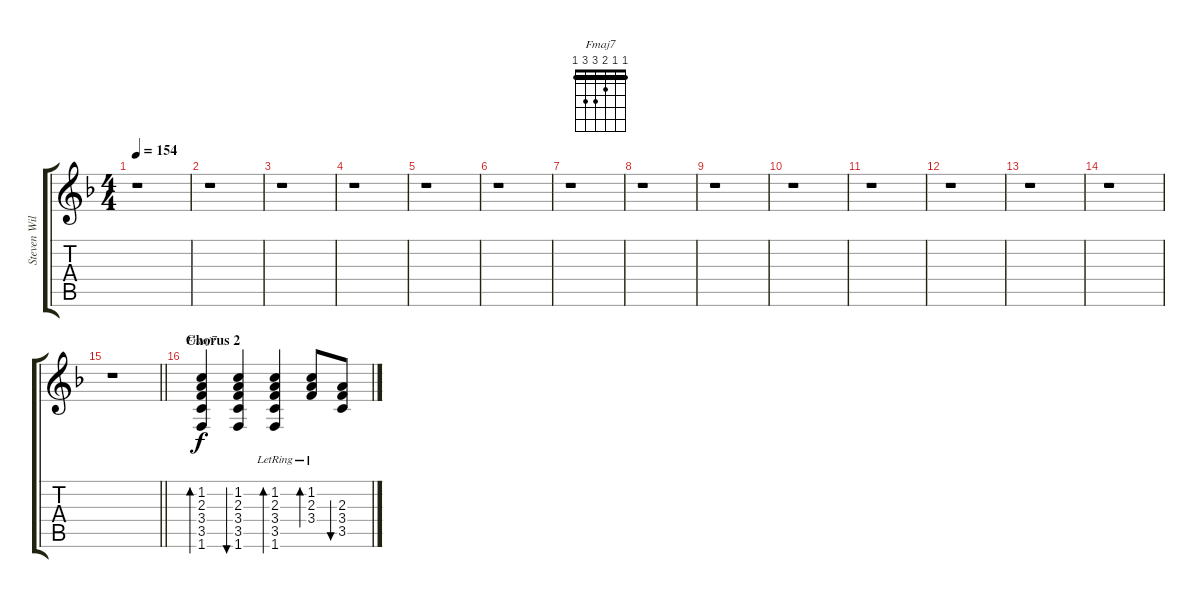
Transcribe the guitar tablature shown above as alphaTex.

\track ("Steven Wilson Acoustic Gtr. R" "Steven Wil") {instrument acousticguitarsteel}
\staff {score tabs}
\tuning (E4 B3 G3 D3 A2 E2) {hide}
\chord ("Fmaj7" 1 1 2 3 3 1) {barre 1}
\ts (4 4)
\tempo 154
\clef g2
\ks dminor
r.1{dy f} |
r.1 |
r.1 |
r.1 |
r.1 |
r.1 |
r.1 |
r.1 |
r.1 |
r.1 |
r.1 |
r.1 |
r.1 |
r.1 |
\barLineRight lightlight
r.1 |
\section ("" "Chorus 2")
(1.2 2.3 3.4 3.5 1.6).4{bd 60 ch "Fmaj7"} (1.2 2.3 3.4 3.5 1.6).4{bu 60} (1.2 2.3 3.4 3.5 1.6{lr}).4{bd 60} (1.2{lr} 2.3 3.4).8{bd 60} (2.3 3.4 3.5).8{bu 60}
